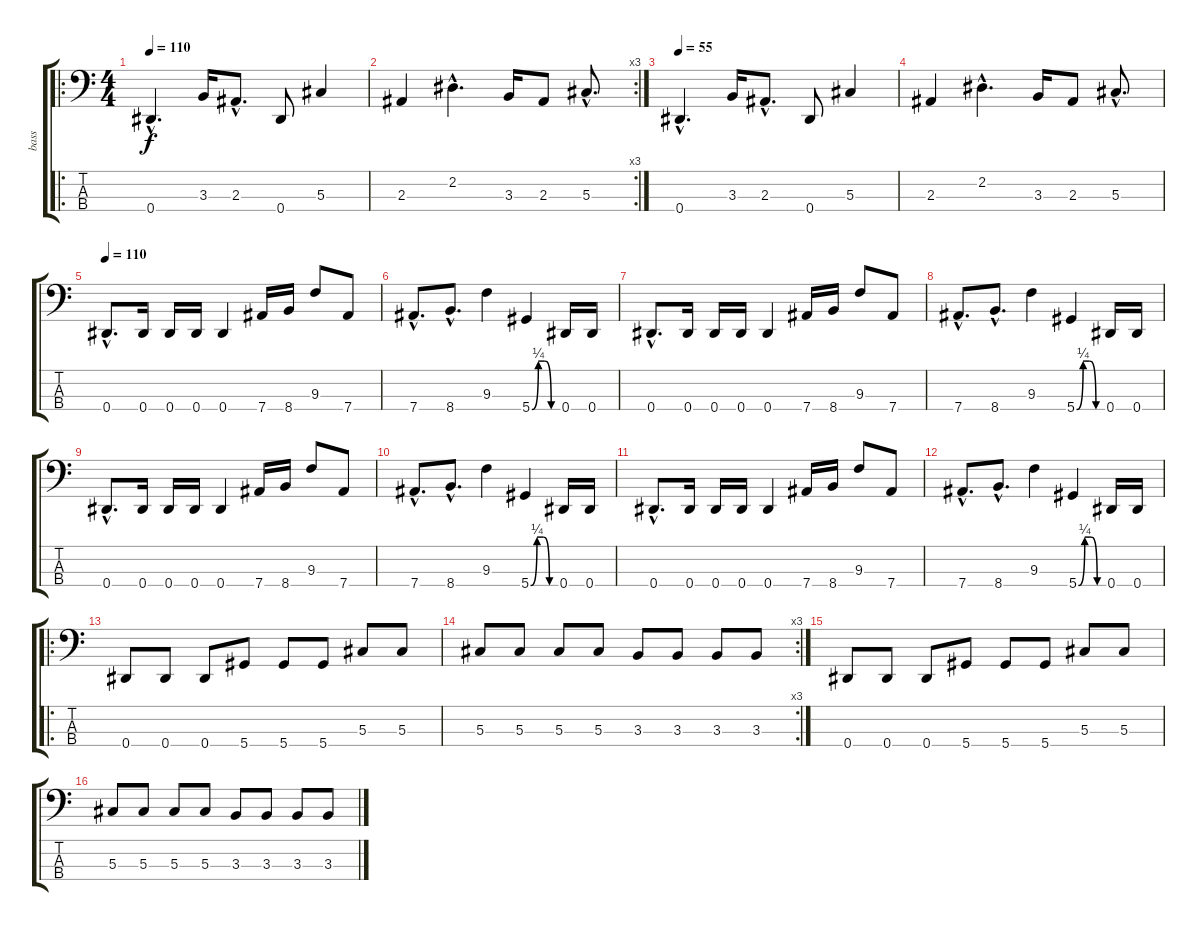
\track ("bass" "bass") {instrument electricbasspick}
\staff {score tabs}
\tuning (Gb2 Db2 Ab1 Eb1) {hide}
\ro
\ts (4 4)
\tempo 110
\tempo 55
\tempo 110
\clef f4
\ks c
0.4{hac}.4{d dy f instrument electricbasspick} 3.3.16 2.3{hac}.8{d} 0.4.8 5.3.4 |
\rc 3
2.3.4 2.2{hac}.4{d} 3.3.16 2.3.8 5.3{hac}.8{d} |
\tempo 55
0.4{hac}.4{d} 3.3.16 2.3{hac}.8{d} 0.4.8 5.3.4 |
2.3.4 2.2{hac}.4{d} 3.3.16 2.3.8 5.3{hac}.8{d} |
\tempo 110
0.4{hac}.8{d} 0.4.16 0.4.16 0.4.16 0.4.4 7.4.16 8.4.16 9.3.8 7.4.8 |
7.4{hac}.8{d} 8.4{hac}.8{d} 9.3.4 5.4{be (custom 0 0 15 1 30 1 45 0 60 0)}.4 0.4.16 0.4.16 |
0.4{hac}.8{d} 0.4.16 0.4.16 0.4.16 0.4.4 7.4.16 8.4.16 9.3.8 7.4.8 |
7.4{hac}.8{d} 8.4{hac}.8{d} 9.3.4 5.4{be (custom 0 0 15 1 30 1 45 0 60 0)}.4 0.4.16 0.4.16 |
0.4{hac}.8{d} 0.4.16 0.4.16 0.4.16 0.4.4 7.4.16 8.4.16 9.3.8 7.4.8 |
7.4{hac}.8{d} 8.4{hac}.8{d} 9.3.4 5.4{be (custom 0 0 15 1 30 1 45 0 60 0)}.4 0.4.16 0.4.16 |
0.4{hac}.8{d} 0.4.16 0.4.16 0.4.16 0.4.4 7.4.16 8.4.16 9.3.8 7.4.8 |
7.4{hac}.8{d} 8.4{hac}.8{d} 9.3.4 5.4{be (custom 0 0 15 1 30 1 45 0 60 0)}.4 0.4.16 0.4.16 |
\ro
0.4.8 0.4.8 0.4.8 5.4.8 5.4.8 5.4.8 5.3.8 5.3.8 |
\rc 3
5.3.8 5.3.8 5.3.8 5.3.8 3.3.8 3.3.8 3.3.8 3.3.8 |
0.4.8 0.4.8 0.4.8 5.4.8 5.4.8 5.4.8 5.3.8 5.3.8 |
5.3.8 5.3.8 5.3.8 5.3.8 3.3.8 3.3.8 3.3.8 3.3.8
